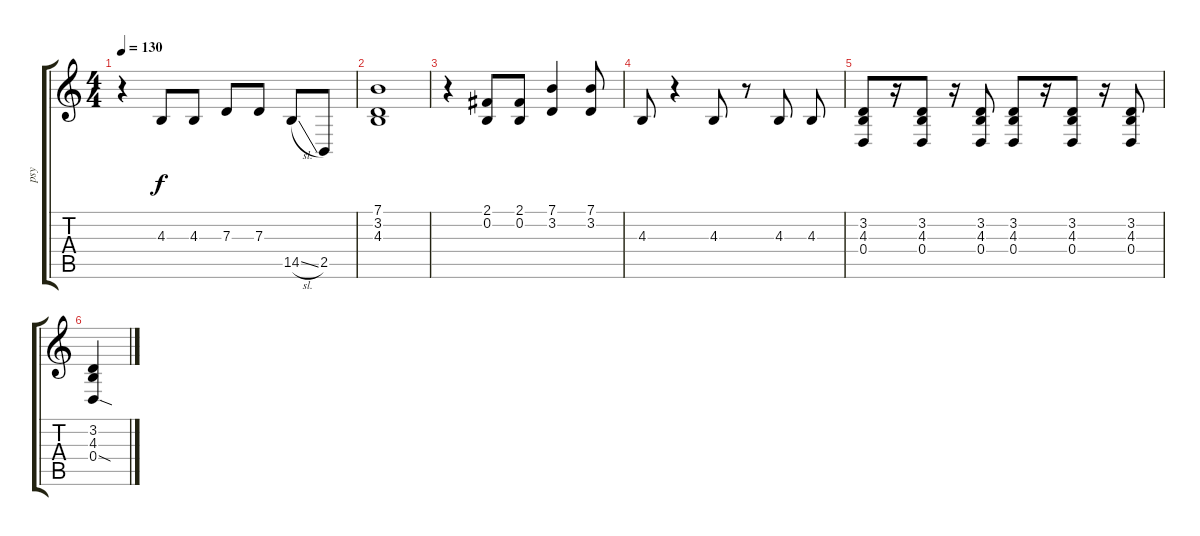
\track ("psy" "psy") {solo instrument tenorsax}
\staff {score tabs}
\tuning (E4 B3 G3 D3 A2 E2) {hide}
\ts (4 4)
\tempo 130
\clef g2
\ks c
r.4{dy f} 4.3.8 4.3.8 7.3.8 7.3.8 14.5{sl}.8 2.5.8 |
(7.1 3.2 4.3).1 |
r.4 (2.1 0.2).8 (2.1 0.2).8 (7.1 3.2).4 (7.1 3.2).8 |
4.3.8 r.4 4.3.8 r.8 4.3.8 4.3.8 |
(3.2 4.3 0.4).8 r.16 (3.2 4.3 0.4).8 r.16 (3.2 4.3 0.4).8 (3.2 4.3 0.4).8 r.16 (3.2 4.3 0.4).8 r.16 (3.2 4.3 0.4).8 |
(3.2 4.3 0.4{sod}).4
